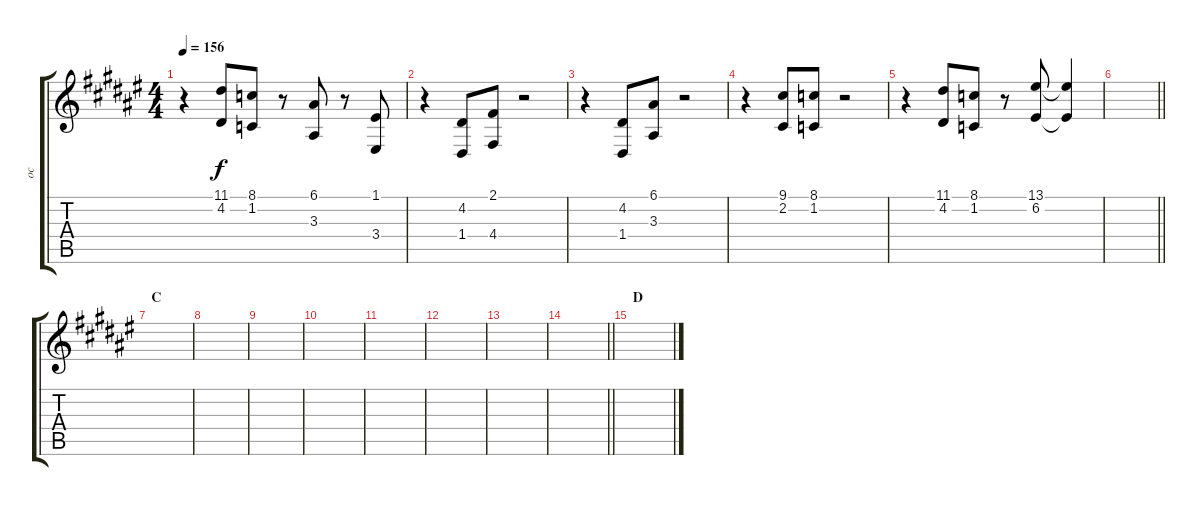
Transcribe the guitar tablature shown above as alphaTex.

\track ("oc" "oc") {instrument orchestrahit}
\staff {score tabs}
\tuning (E4 B3 G3 D3 A2 E2) {hide}
\ts (4 4)
\tempo 156
\clef g2
\ks f#
r.4{dy f} (11.1 4.2).8 (8.1 1.2).8 r.8 (6.1 3.3).8 r.8 (1.1 3.4).8 |
r.4 (4.2 1.4).8 (2.1 4.4).8 r.2 |
r.4 (4.2 1.4).8 (6.1 3.3).8 r.2 |
r.4 (9.1 2.2).8 (8.1 1.2).8 r.2 |
r.4 (11.1 4.2).8 (8.1 1.2).8 r.8 (13.1 6.2).8 (13.1{t} 6.2{t}).4 |
\barLineRight lightlight
|
\section ("" "C")
|
|
|
|
|
|
|
\barLineRight lightlight
|
\section ("" "D")
